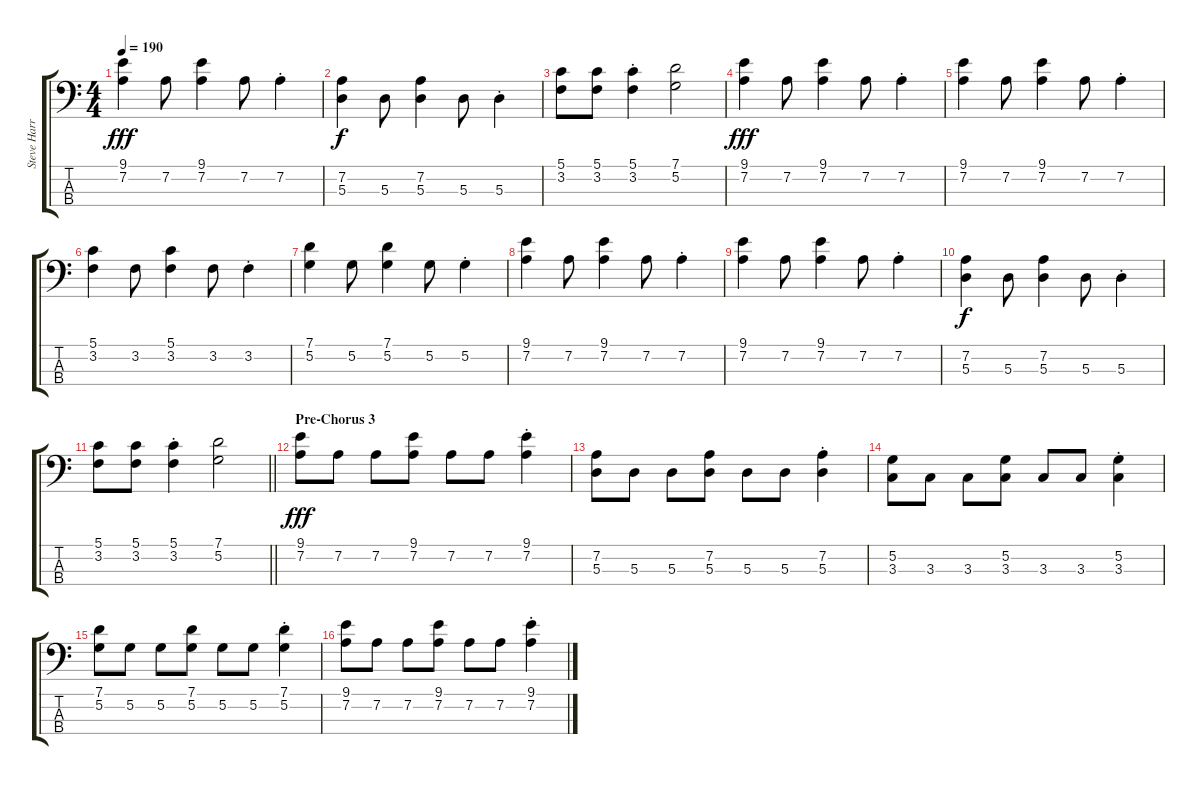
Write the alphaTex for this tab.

\track ("Steve Harris" "Steve Harr") {instrument electricbassfinger}
\staff {score tabs}
\tuning (G2 D2 A1 E1) {hide}
\ts (4 4)
\tempo 190
\clef f4
\ks c
(9.1 7.2).4{dy fff} 7.2.8 (9.1 7.2).4 7.2.8 7.2{st}.4 |
(7.2 5.3).4{dy f} 5.3.8 (7.2 5.3).4 5.3.8 5.3{st}.4 |
(5.1 3.2).8 (5.1 3.2).8 (5.1{st} 3.2{st}).4 (7.1 5.2).2 |
(9.1 7.2).4{dy fff} 7.2.8 (9.1 7.2).4 7.2.8 7.2{st}.4 |
(9.1 7.2).4 7.2.8 (9.1 7.2).4 7.2.8 7.2{st}.4 |
(5.1 3.2).4 3.2.8 (5.1 3.2).4 3.2.8 3.2{st}.4 |
(7.1 5.2).4 5.2.8 (7.1 5.2).4 5.2.8 5.2{st}.4 |
(9.1 7.2).4 7.2.8 (9.1 7.2).4 7.2.8 7.2{st}.4 |
(9.1 7.2).4 7.2.8 (9.1 7.2).4 7.2.8 7.2{st}.4 |
(7.2 5.3).4{dy f} 5.3.8 (7.2 5.3).4 5.3.8 5.3{st}.4 |
\barLineRight lightlight
(5.1 3.2).8 (5.1 3.2).8 (5.1{st} 3.2{st}).4 (7.1 5.2).2 |
\section ("" "Pre-Chorus 3")
(9.1 7.2).8{dy fff} 7.2.8 7.2.8 (9.1 7.2).8 7.2.8 7.2.8 (9.1{st} 7.2{st}).4 |
(7.2 5.3).8 5.3.8 5.3.8 (7.2 5.3).8 5.3.8 5.3.8 (7.2{st} 5.3{st}).4 |
(5.2 3.3).8 3.3.8 3.3.8 (5.2 3.3).8 3.3.8 3.3.8 (5.2{st} 3.3{st}).4 |
(7.1 5.2).8 5.2.8 5.2.8 (7.1 5.2).8 5.2.8 5.2.8 (7.1{st} 5.2{st}).4 |
(9.1 7.2).8 7.2.8 7.2.8 (9.1 7.2).8 7.2.8 7.2.8 (9.1{st} 7.2{st}).4
